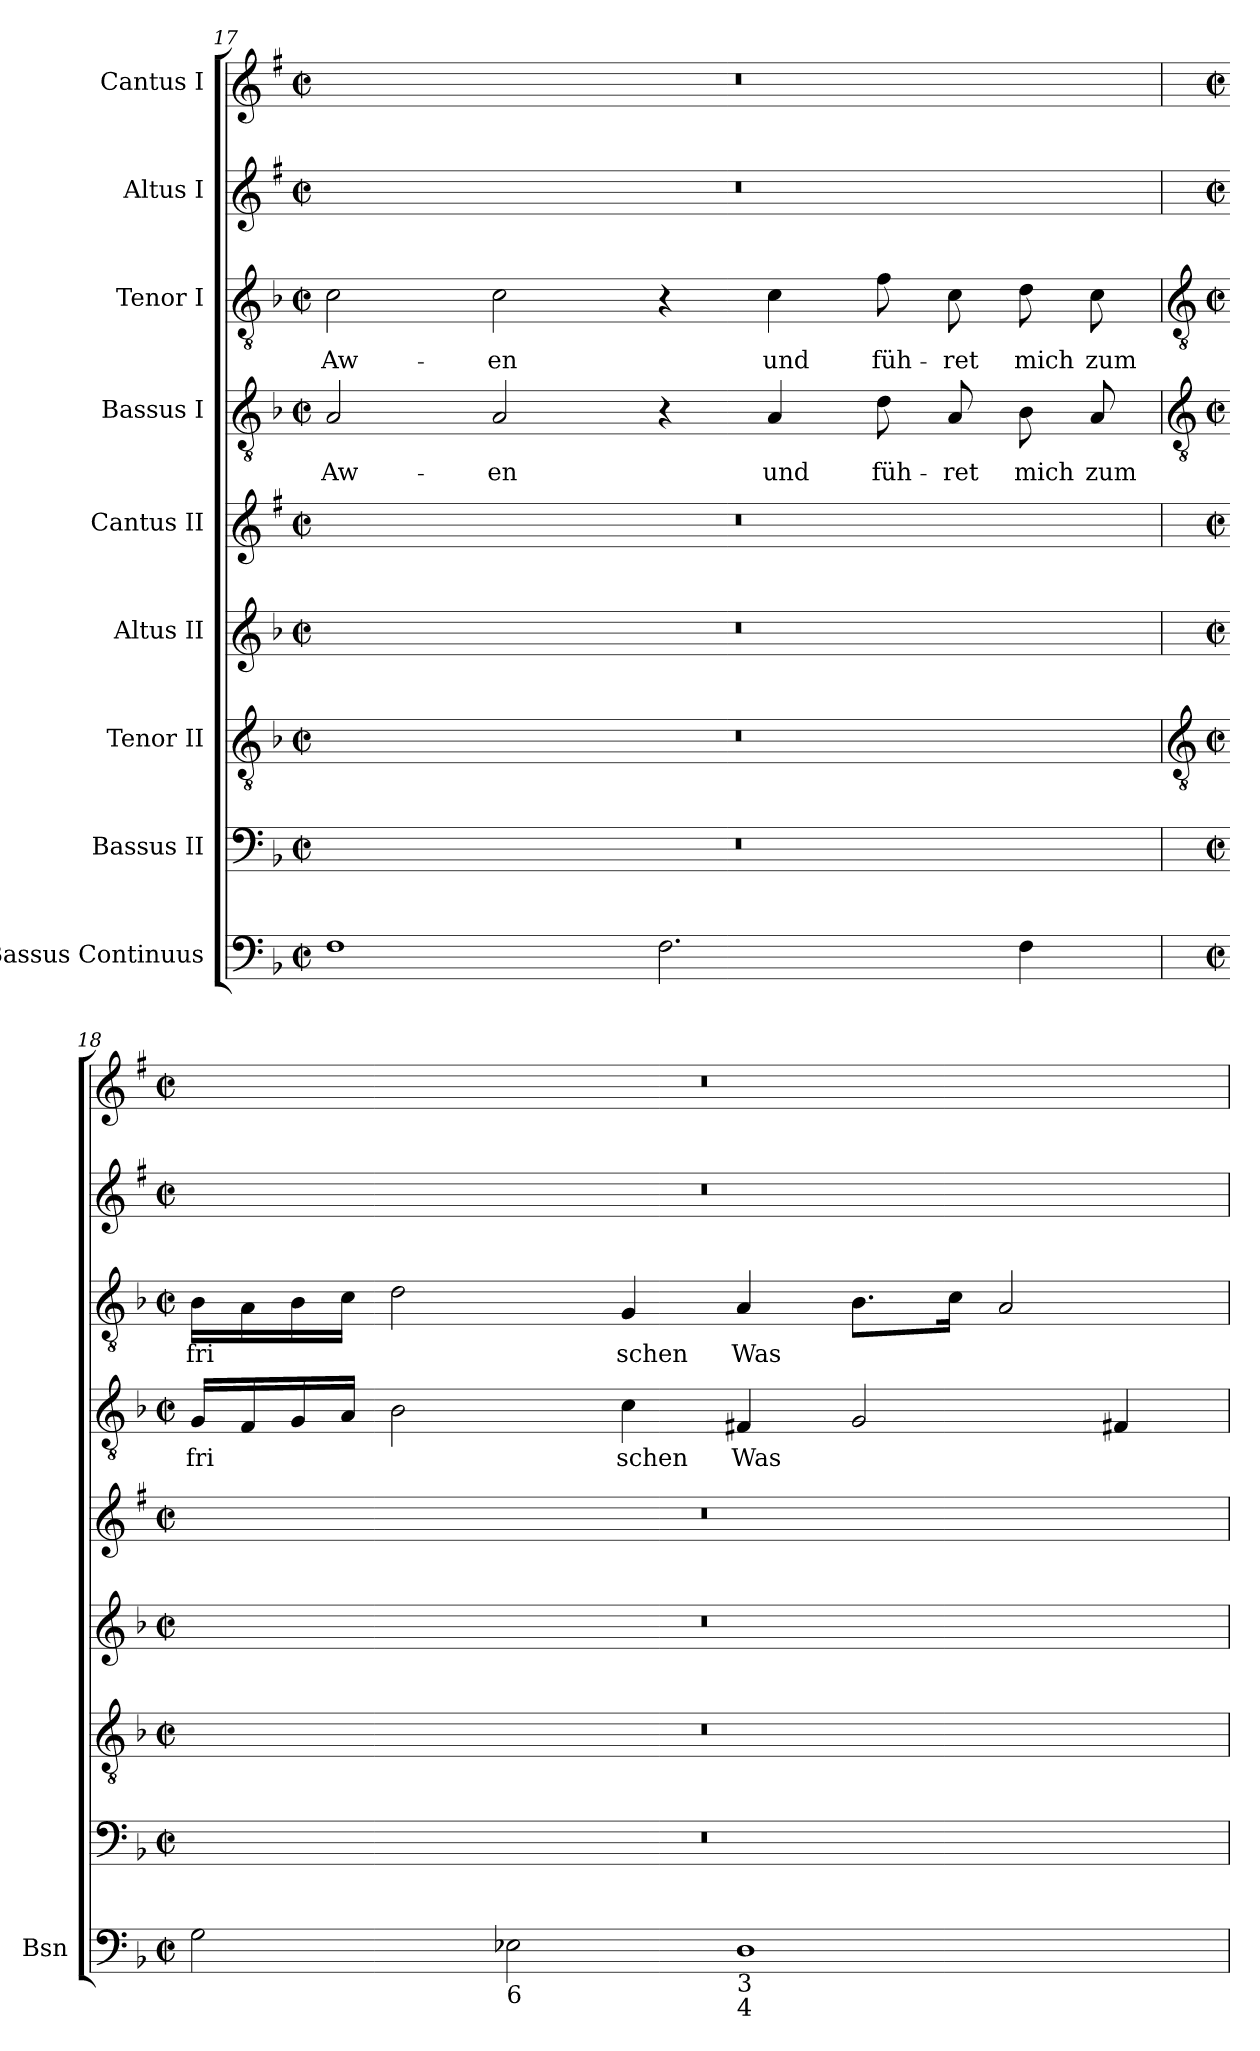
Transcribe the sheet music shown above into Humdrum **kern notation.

**kern	**kern	**kern	**kern	**kern	**kern	**text	**kern	**text	**kern	**kern
*part9	*part8	*part7	*part6	*part5	*part4	*part4	*part3	*part3	*part2	*part1
*staff9	*staff8	*staff7	*staff6	*staff5	*staff4	*staff4	*staff3	*staff3	*staff2	*staff1
*I"Bassus Continuus	*I"Bassus II	*I"Tenor II	*I"Altus II	*I"Cantus II	*I"Bassus I	*	*I"Tenor I	*	*I"Altus I	*I"Cantus I
*I'Bsn	*	*	*	*	*	*	*	*	*	*
*clefF4	*clefF4	*clefGv2	*clefG2	*clefG2	*clefGv2	*	*clefGv2	*	*clefG2	*clefG2
*	*	*	*	*ITrd1c2	*	*	*	*	*ITrd1c2	*ITrd1c2
*k[b-]	*k[b-]	*k[b-]	*k[b-]	*k[b-]	*k[b-]	*	*k[b-]	*	*k[b-]	*k[b-]
*F:	*F:	*F:	*F:	*F:	*F:	*	*F:	*	*F:	*F:
*M4/2	*M4/2	*M4/2	*M4/2	*M4/2	*M4/2	*	*M4/2	*	*M4/2	*M4/2
*met(c|)	*met(c|)	*met(c|)	*met(c|)	*met(c|)	*met(c|)	*	*met(c|)	*	*met(c|)	*met(c|)
=17	=17	=17	=17	=17	=17	=17	=17	=17	=17	=17
!	!	!	!	!	!	!LO:LY:b	!	!LO:LY:b	!	!
1F	0r	0r	0r	0r	2A	Aw-	2c	Aw-	0r	0r
!	!	!	!	!	!	!LO:LY:b	!	!LO:LY:b	!	!
.	.	.	.	.	2A	-en	2c	-en	.	.
2.F	.	.	.	.	4r	.	4r	.	.	.
!	!	!	!	!	!	!LO:LY:b	!	!LO:LY:b	!	!
.	.	.	.	.	4A	und	4c	und	.	.
!	!	!	!	!	!	!LO:LY:b	!	!LO:LY:b	!	!
.	.	.	.	.	8d	füh-	8f	füh-	.	.
!	!	!	!	!	!	!LO:LY:b	!	!LO:LY:b	!	!
.	.	.	.	.	8A	-ret	8c	-ret	.	.
!	!	!	!	!	!	!LO:LY:b	!	!LO:LY:b	!	!
4F	.	.	.	.	8B-	mich	8d	mich	.	.
!	!	!	!	!	!	!LO:LY:b	!	!LO:LY:b	!	!
.	.	.	.	.	8A	zum	8c	zum	.	.
!!LO:LB:g=z
=18	=18	=18	=18	=18	=18	=18	=18	=18	=18	=18
*	*	*clefGv2	*	*	*clefGv2	*	*clefGv2	*	*	*
*M4/2	*M4/2	*M4/2	*M4/2	*M4/2	*M4/2	*	*M4/2	*	*M4/2	*M4/2
*met(c|)	*met(c|)	*met(c|)	*met(c|)	*met(c|)	*met(c|)	*	*met(c|)	*	*met(c|)	*met(c|)
!	!	!	!	!	!	!LO:LY:b	!	!LO:LY:b	!	!
2G	0r	0r	0r	0r	16GLL	fri	16B-LL	fri	0r	0r
.	.	.	.	.	16F	.	16A	.	.	.
.	.	.	.	.	16G	.	16B-	.	.	.
.	.	.	.	.	16AJJ	.	16cJJ	.	.	.
.	.	.	.	.	2B-	.	2d	.	.	.
!LO:TX:b:t=6	!	!	!	!	!	!	!	!	!	!
2E-X	.	.	.	.	.	.	.	.	.	.
!	!	!	!	!	!	!LO:LY:b	!	!LO:LY:b	!	!
.	.	.	.	.	4c	schen	4G	schen	.	.
!LO:TX:b:t=3	!	!	!	!	!	!	!	!	!	!
!LO:TX:b:t=4	!	!	!	!	!	!	!	!	!	!
!	!	!	!	!	!	!LO:LY:b	!	!LO:LY:b	!	!
1D	.	.	.	.	4F#X	Was	4A	Was	.	.
.	.	.	.	.	2G	.	8.B-L	.	.	.
.	.	.	.	.	.	.	16cJ	.	.	.
.	.	.	.	.	.	.	2A	.	.	.
.	.	.	.	.	4F#X	.	.	.	.	.
=	=	=	=	=	=	=	=	=	=	=
*-	*-	*-	*-	*-	*-	*-	*-	*-	*-	*-
